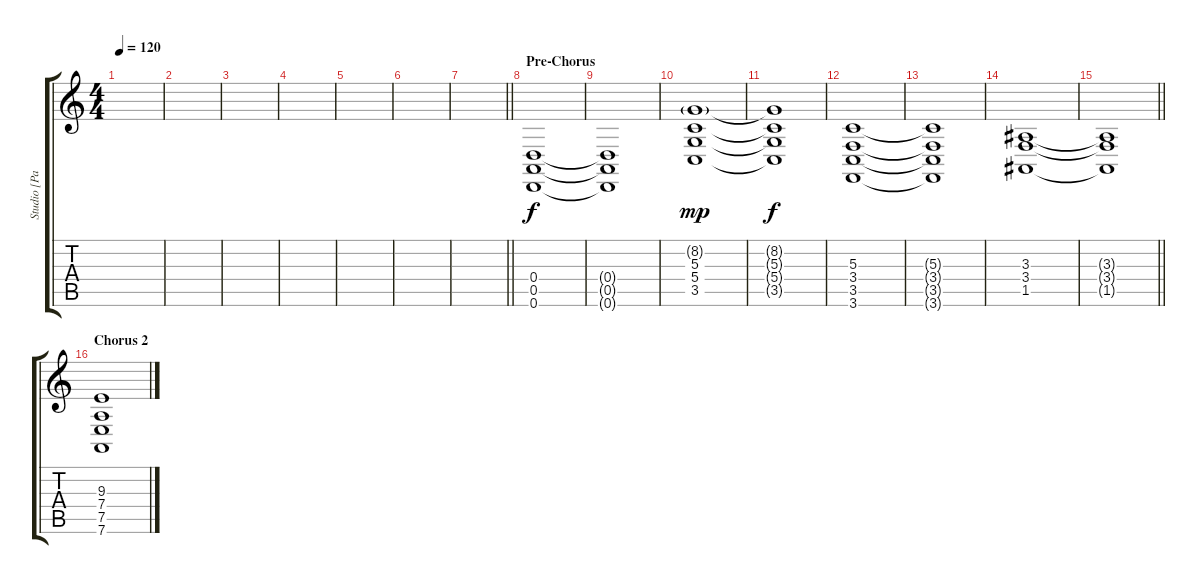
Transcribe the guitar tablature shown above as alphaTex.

\track ("Studio [Pad/FX]" "Studio [Pa") {instrument pad2warm}
\staff {score tabs}
\tuning (E4 B3 G3 D3 A2 D2) {hide}
\ts (4 4)
\tempo 120
\clef g2
\ks c
|
|
|
|
|
|
\barLineRight lightlight
|
\section ("" "Pre-Chorus")
(0.4 0.5 0.6).1 |
(0.4{t} 0.5{t} 0.6{t}).1 |
(8.2{g} 5.3 5.4 3.5).1{dy mp} |
(8.2{t} 5.3{t} 5.4{t} 3.5{t}).1{dy f} |
(5.3 3.4 3.5 3.6).1 |
(5.3{t} 3.4{t} 3.5{t} 3.6{t}).1 |
(3.3 3.4 1.5).1 |
\barLineRight lightlight
(3.3{t} 3.4{t} 1.5{t}).1 |
\section ("" "Chorus 2")
(9.3 7.4 7.5 7.6).1
